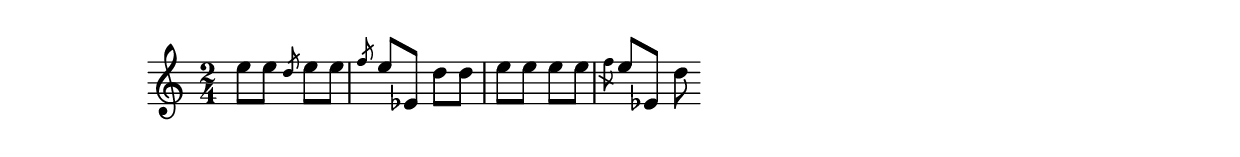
\version "1.7.18"
\header {

    texidoc ="Space from a normal note /barline to a grace note is
    smaller than to a normal note."
    
}

\score {
    \context Voice \notes
    { \time 2/4
      \relative c'' {
	  e8 e \grace d8 e e \grace f8 e es, d' d
	  e8 e e e \grace { \stemDown f8 \stemBoth } e es, d'

		  }  

    }
    \paper { raggedright = ##t}
    }

